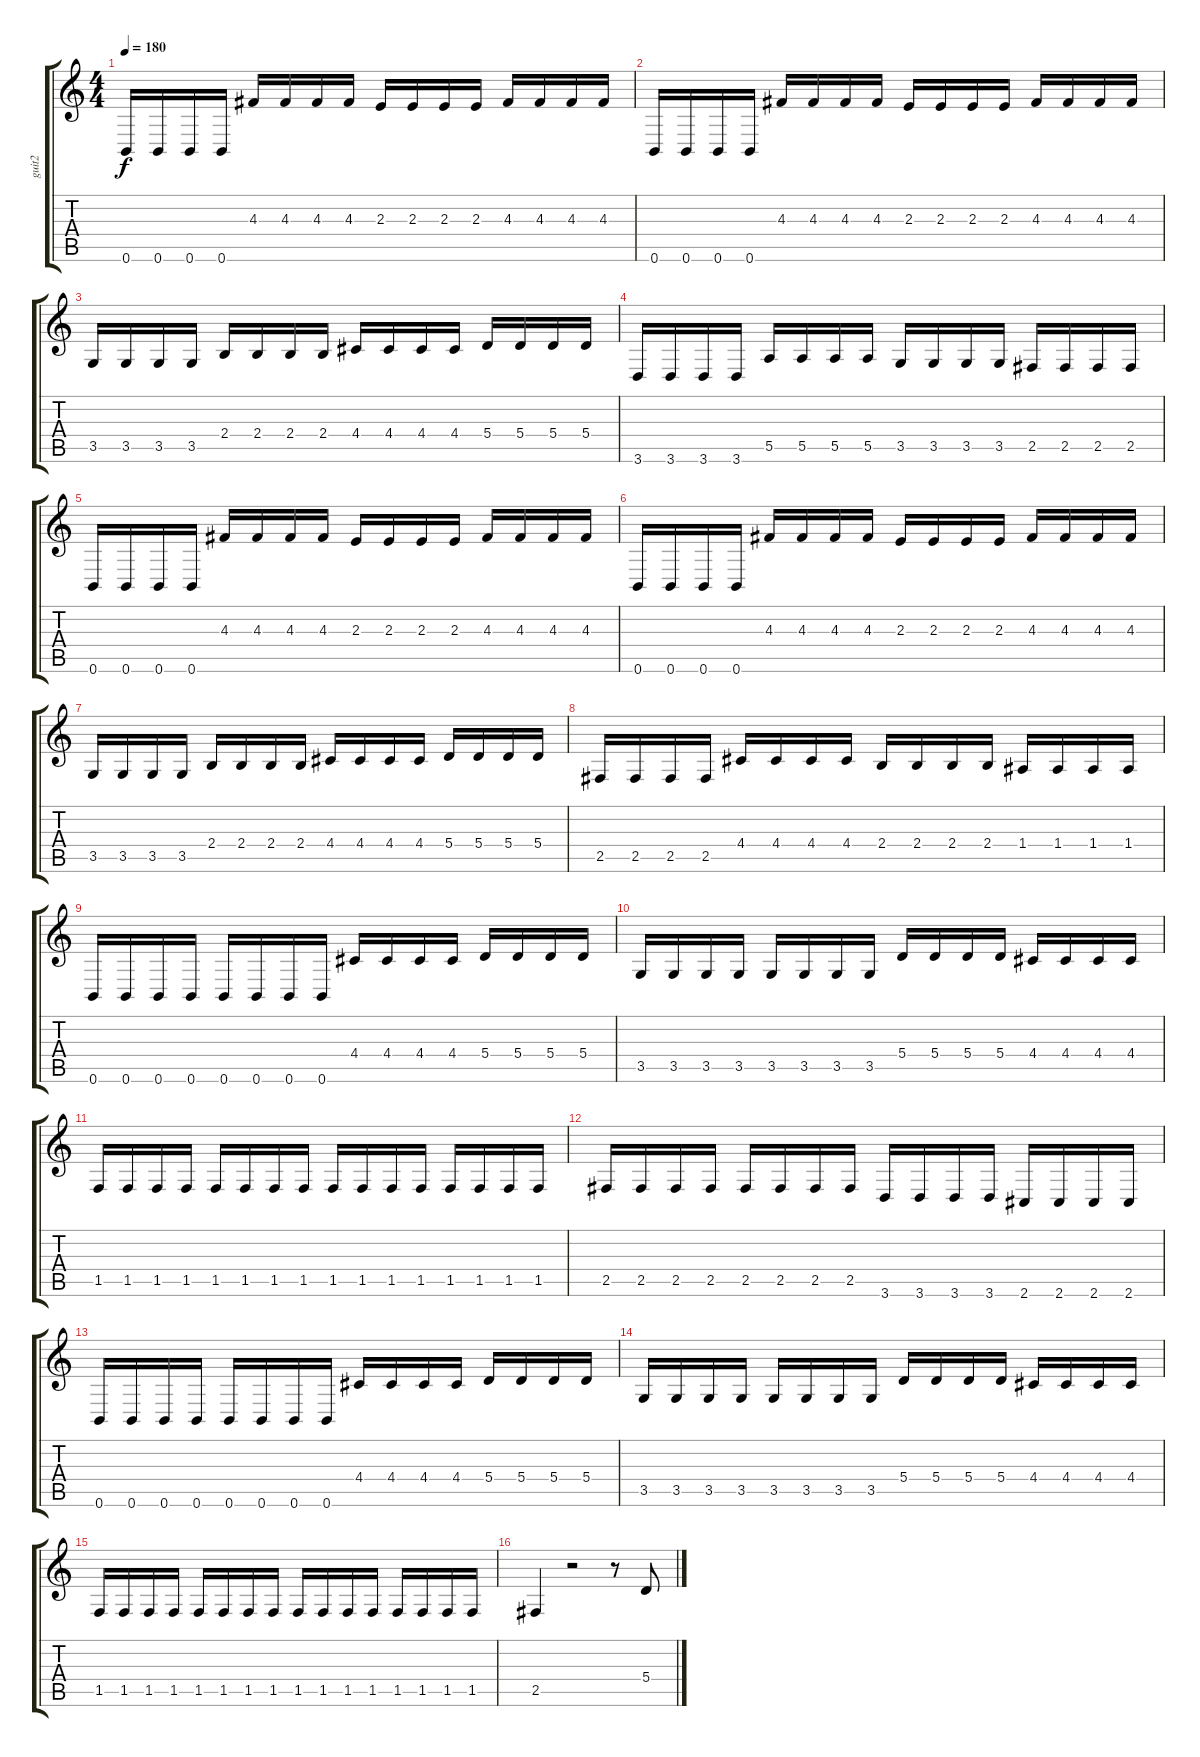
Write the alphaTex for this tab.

\track ("guit2" "guit2") {instrument distortionguitar}
\staff {score tabs}
\tuning (B3 Gb3 D3 A2 E2 B1) {hide}
\ts (4 4)
\tempo 180
\clef g2
\ks c
0.6.16{dy f} 0.6.16 0.6.16 0.6.16 4.3.16 4.3.16 4.3.16 4.3.16 2.3.16 2.3.16 2.3.16 2.3.16 4.3.16 4.3.16 4.3.16 4.3.16 |
0.6.16 0.6.16 0.6.16 0.6.16 4.3.16 4.3.16 4.3.16 4.3.16 2.3.16 2.3.16 2.3.16 2.3.16 4.3.16 4.3.16 4.3.16 4.3.16 |
3.5.16 3.5.16 3.5.16 3.5.16 2.4.16 2.4.16 2.4.16 2.4.16 4.4.16 4.4.16 4.4.16 4.4.16 5.4.16 5.4.16 5.4.16 5.4.16 |
3.6.16 3.6.16 3.6.16 3.6.16 5.5.16 5.5.16 5.5.16 5.5.16 3.5.16 3.5.16 3.5.16 3.5.16 2.5.16 2.5.16 2.5.16 2.5.16 |
0.6.16 0.6.16 0.6.16 0.6.16 4.3.16 4.3.16 4.3.16 4.3.16 2.3.16 2.3.16 2.3.16 2.3.16 4.3.16 4.3.16 4.3.16 4.3.16 |
0.6.16 0.6.16 0.6.16 0.6.16 4.3.16 4.3.16 4.3.16 4.3.16 2.3.16 2.3.16 2.3.16 2.3.16 4.3.16 4.3.16 4.3.16 4.3.16 |
3.5.16 3.5.16 3.5.16 3.5.16 2.4.16 2.4.16 2.4.16 2.4.16 4.4.16 4.4.16 4.4.16 4.4.16 5.4.16 5.4.16 5.4.16 5.4.16 |
2.5.16 2.5.16 2.5.16 2.5.16 4.4.16 4.4.16 4.4.16 4.4.16 2.4.16 2.4.16 2.4.16 2.4.16 1.4.16 1.4.16 1.4.16 1.4.16 |
0.6.16 0.6.16 0.6.16 0.6.16 0.6.16 0.6.16 0.6.16 0.6.16 4.4.16 4.4.16 4.4.16 4.4.16 5.4.16 5.4.16 5.4.16 5.4.16 |
3.5.16 3.5.16 3.5.16 3.5.16 3.5.16 3.5.16 3.5.16 3.5.16 5.4.16 5.4.16 5.4.16 5.4.16 4.4.16 4.4.16 4.4.16 4.4.16 |
1.5.16 1.5.16 1.5.16 1.5.16 1.5.16 1.5.16 1.5.16 1.5.16 1.5.16 1.5.16 1.5.16 1.5.16 1.5.16 1.5.16 1.5.16 1.5.16 |
2.5.16 2.5.16 2.5.16 2.5.16 2.5.16 2.5.16 2.5.16 2.5.16 3.6.16 3.6.16 3.6.16 3.6.16 2.6.16 2.6.16 2.6.16 2.6.16 |
0.6.16 0.6.16 0.6.16 0.6.16 0.6.16 0.6.16 0.6.16 0.6.16 4.4.16 4.4.16 4.4.16 4.4.16 5.4.16 5.4.16 5.4.16 5.4.16 |
3.5.16 3.5.16 3.5.16 3.5.16 3.5.16 3.5.16 3.5.16 3.5.16 5.4.16 5.4.16 5.4.16 5.4.16 4.4.16 4.4.16 4.4.16 4.4.16 |
1.5.16 1.5.16 1.5.16 1.5.16 1.5.16 1.5.16 1.5.16 1.5.16 1.5.16 1.5.16 1.5.16 1.5.16 1.5.16 1.5.16 1.5.16 1.5.16 |
2.5.4 r.2 r.8 5.4.8
